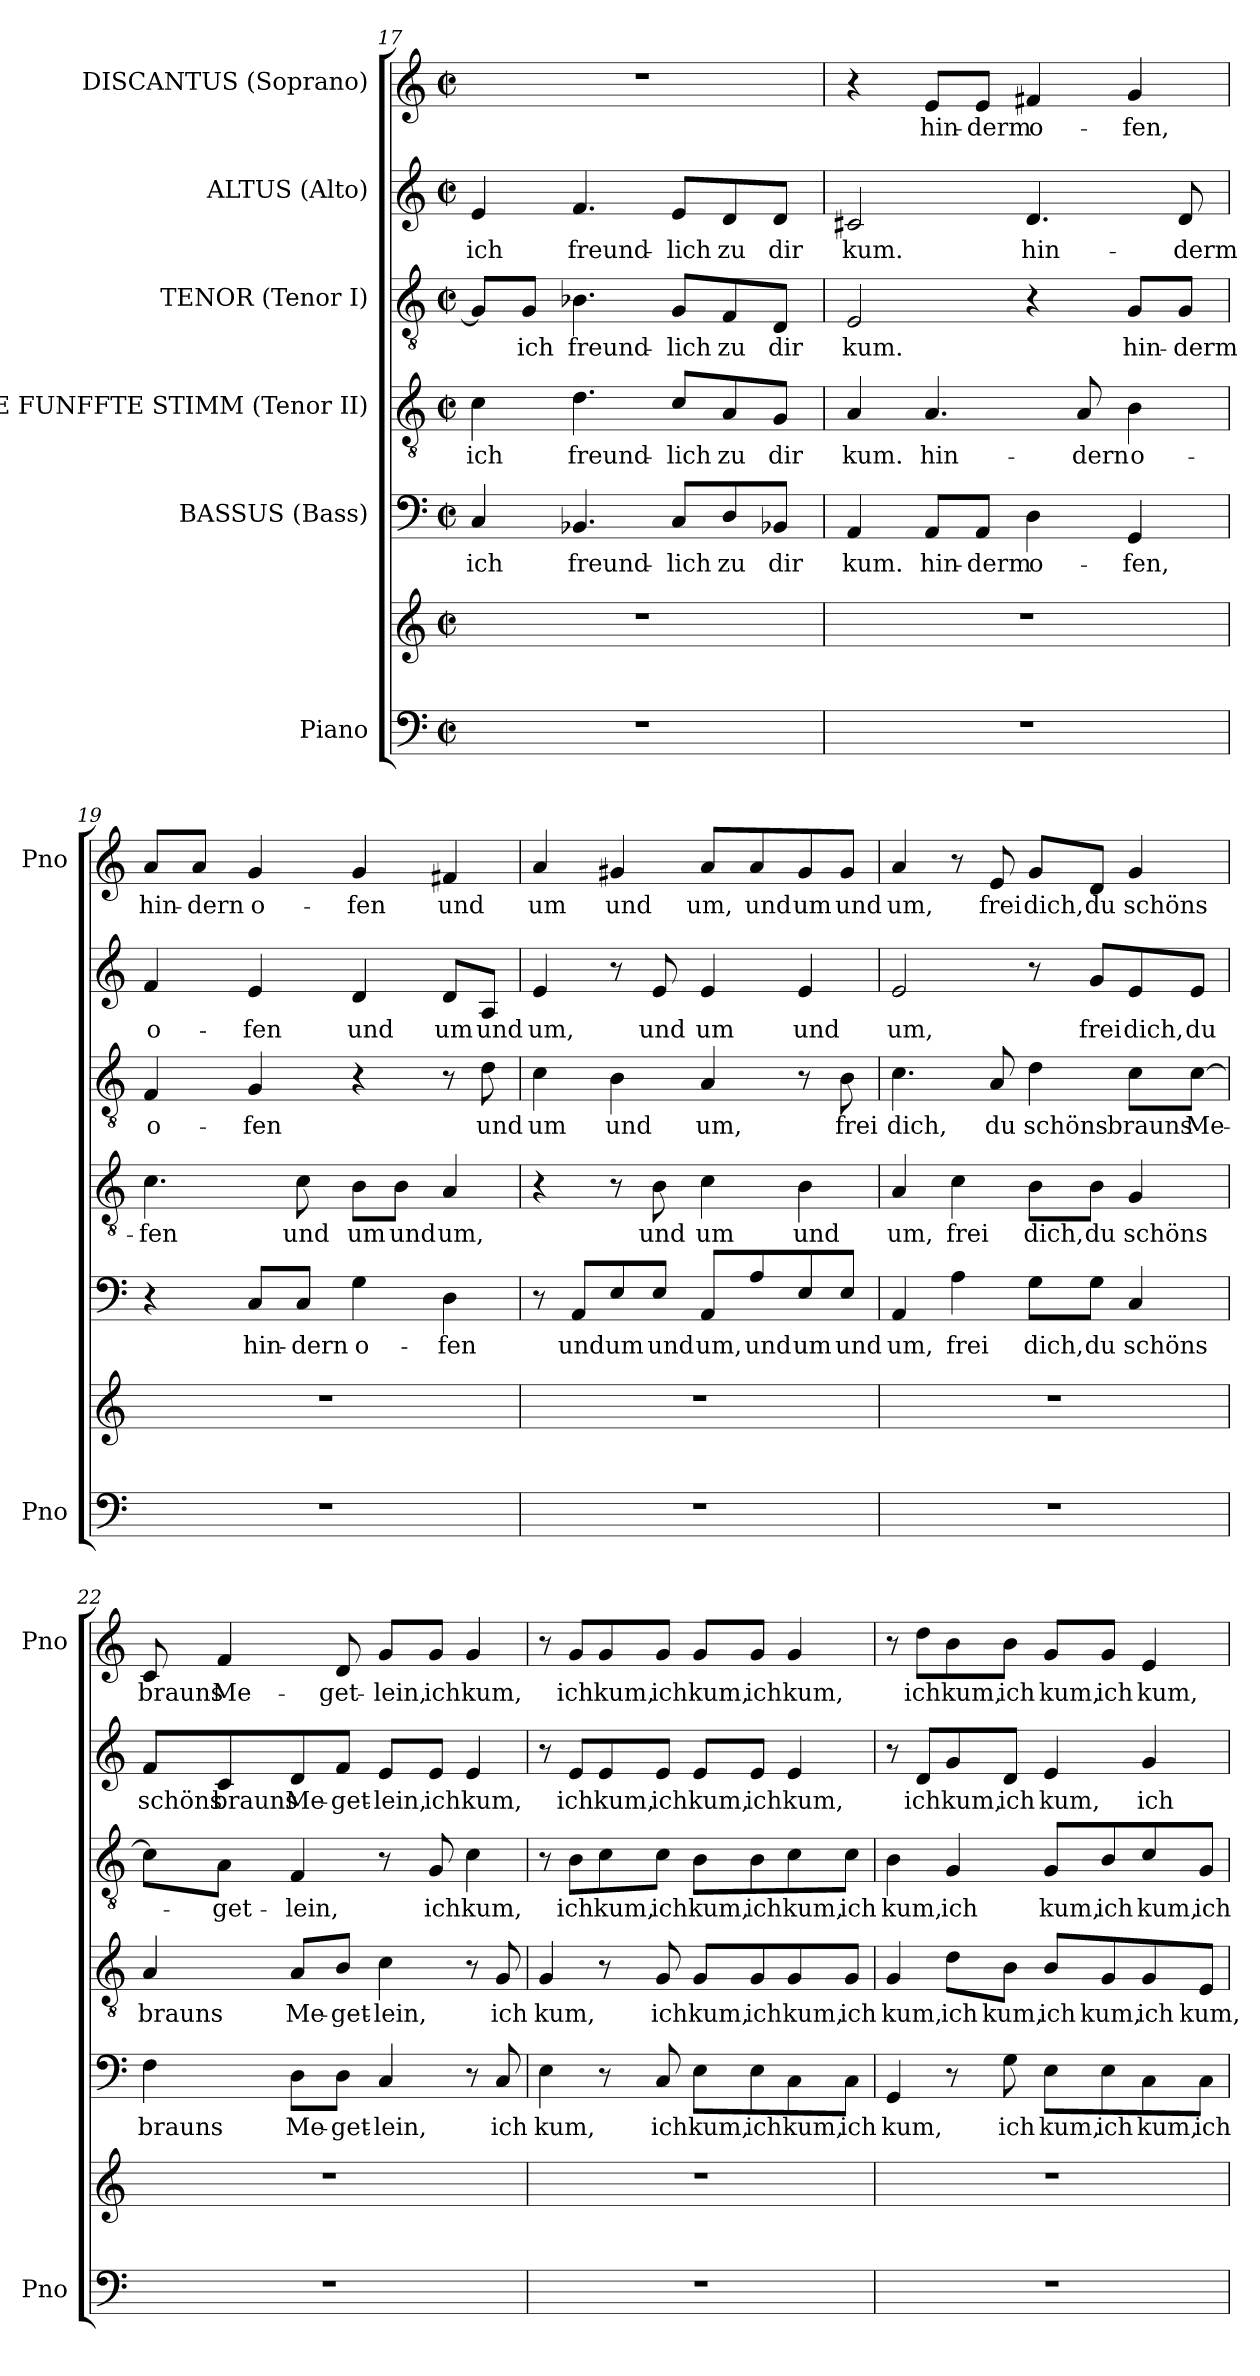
**kern	**kern	**kern	**text	**kern	**text	**kern	**text	**kern	**text	**kern	**text
*part6	*part6	*part5	*part5	*part4	*part4	*part3	*part3	*part2	*part2	*part1	*part1
*staff7	*staff6	*staff5	*staff5	*staff4	*staff4	*staff3	*staff3	*staff2	*staff2	*staff1	*staff1
*I"Piano	*	*I"BASSUS (Bass)	*	*I"DIE FUNFFTE STIMM (Tenor II)	*	*I"TENOR (Tenor I)	*	*I"ALTUS (Alto)	*	*I"DISCANTUS (Soprano)	*
*I'Pno	*	*	*	*	*	*	*	*	*	*I'Pno	*
!!LO:PB:g=z
*clefF4	*clefG2	*clefF4	*	*clefGv2	*	*clefGv2	*	*clefG2	*	*clefG2	*
*k[]	*k[]	*k[]	*	*k[]	*	*k[]	*	*k[]	*	*k[]	*
*C:	*C:	*C:	*	*C:	*	*C:	*	*C:	*	*C:	*
*M2/2	*M2/2	*M2/2	*	*M2/2	*	*M2/2	*	*M2/2	*	*M2/2	*
*met(c|)	*met(c|)	*met(c|)	*	*met(c|)	*	*met(c|)	*	*met(c|)	*	*met(c|)	*
=17	=17	=17	=17	=17	=17	=17	=17	=17	=17	=17	=17
1r	1r	4C/	ich	4c\	ich	8G/L]	.	4e/	ich	1r	.
.	.	.	.	.	.	8G/J	ich	.	.	.	.
.	.	4.BB-X/	freund-	4.d\	freund-	4.B-X\	freund-	4.f/	freund-	.	.
.	.	8C/L	-lich	8c/L	-lich	8G/L	-lich	8e/L	-lich	.	.
.	.	8D/	zu	8A/	zu	8F/	zu	8d/	zu	.	.
.	.	8BB-X/J	dir	8G/J	dir	8D/J	dir	8d/J	dir	.	.
=18	=18	=18	=18	=18	=18	=18	=18	=18	=18	=18	=18
1r	1r	4AA/	kum.	4A/	kum.	2E/	kum.	2c#X/	kum.	4r	.
.	.	8AA/L	hin-	4.A/	hin-	.	.	.	.	8e/L	hin-
.	.	8AA/J	-derm	.	.	.	.	.	.	8e/J	-derm
.	.	4D\	o-	.	.	4r	.	4.d/	hin-	4f#X/	o-
.	.	.	.	8A/	-dern	.	.	.	.	.	.
.	.	4GG/	-fen,	4B\	o-	8G/L	hin-	.	.	4g/	-fen,
.	.	.	.	.	.	8G/J	-derm	8d/	-derm	.	.
=19	=19	=19	=19	=19	=19	=19	=19	=19	=19	=19	=19
1r	1r	4r	.	4.c\	-fen	4F/	o-	4f/	o-	8a/L	hin-
.	.	.	.	.	.	.	.	.	.	8a/J	-dern
.	.	8C/L	hin-	.	.	4G/	-fen	4e/	-fen	4g/	o-
.	.	8C/J	-dern	8c\	und	.	.	.	.	.	.
.	.	4G\	o-	8B\L	um	4r	.	4d/	und	4g/	-fen
.	.	.	.	8B\J	und	.	.	.	.	.	.
.	.	4D\	-fen	4A/	um,	8r	.	8d/L	um	4f#X/	und
.	.	.	.	.	.	8d\	und	8A/J	und	.	.
!!LO:LB:g=z
=20	=20	=20	=20	=20	=20	=20	=20	=20	=20	=20	=20
1r	1r	8r	.	4r	.	4c\	um	4e/	um,	4a/	um
.	.	8AA/L	und	.	.	.	.	.	.	.	.
.	.	8E/	um	8r	.	4B\	und	8r	.	4g#X/	und
.	.	8E/J	und	8B\	und	.	.	8e/	und	.	.
.	.	8AA/L	um,	4c\	um	4A/	um,	4e/	um	8a/L	um,
.	.	8A/	und	.	.	.	.	.	.	8a/	und
.	.	8E/	um	4B\	und	8r	.	4e/	und	8g#/	um
.	.	8E/J	und	.	.	8B\	frei	.	.	8g#/J	und
=21	=21	=21	=21	=21	=21	=21	=21	=21	=21	=21	=21
1r	1r	4AA/	um,	4A/	um,	4.c\	dich,	2e/	um,	4a/	um,
.	.	4A\	frei	4c\	frei	.	.	.	.	8r	.
.	.	.	.	.	.	8A/	du	.	.	8e/	frei
.	.	8G\L	dich,	8B\L	dich,	4d\	schöns	8r	.	8g/L	dich,
.	.	8G\J	du	8B\J	du	.	.	8g/L	frei	8d/J	du
.	.	4C/	schöns	4G/	schöns	8c\L	brauns	8e/	dich,	4g/	schöns
.	.	.	.	.	.	[8c\J	Me-	8e/J	du	.	.
=22	=22	=22	=22	=22	=22	=22	=22	=22	=22	=22	=22
1r	1r	4F\	brauns	4A/	brauns	8c\L]	.	8f/L	schöns	8c/	brauns
.	.	.	.	.	.	8A\J	-get-	8c/	brauns	4f/	Me-
.	.	8D\L	Me-	8A/L	Me-	4F/	-lein,	8d/	Me-	.	.
.	.	8D\J	-get-	8B/J	-get-	.	.	8f/J	-get-	8d/	-get-
.	.	4C/	-lein,	4c\	-lein,	8r	.	8e/L	-lein,	8g/L	-lein,
.	.	.	.	.	.	8G/	ich	8e/J	ich	8g/J	ich
.	.	8r	.	8r	.	4c\	kum,	4e/	kum,	4g/	kum,
.	.	8C/	ich	8G/	ich	.	.	.	.	.	.
!!LO:PB:g=z
=23	=23	=23	=23	=23	=23	=23	=23	=23	=23	=23	=23
1r	1r	4E\	kum,	4G/	kum,	8r	.	8r	.	8r	.
.	.	.	.	.	.	8B\L	ich	8e/L	ich	8g/L	ich
.	.	8r	.	8r	.	8c\	kum,	8e/	kum,	8g/	kum,
.	.	8C/	ich	8G/	ich	8c\J	ich	8e/J	ich	8g/J	ich
.	.	8E\L	kum,	8G/L	kum,	8B\L	kum,	8e/L	kum,	8g/L	kum,
.	.	8E\	ich	8G/	ich	8B\	ich	8e/J	ich	8g/J	ich
.	.	8C\	kum,	8G/	kum,	8c\	kum,	4e/	kum,	4g/	kum,
.	.	8C\J	ich	8G/J	ich	8c\J	ich	.	.	.	.
=24	=24	=24	=24	=24	=24	=24	=24	=24	=24	=24	=24
1r	1r	4GG/	kum,	4G/	kum,	4B\	kum,	8r	.	8r	.
.	.	.	.	.	.	.	.	8d/L	ich	8dd\L	ich
.	.	8r	.	8d\L	ich	4G/	ich	8g/	kum,	8b\	kum,
.	.	8G\	ich	8B\J	kum,	.	.	8d/J	ich	8b\J	ich
.	.	8E\L	kum,	8B/L	ich	8G/L	kum,	4e/	kum,	8g/L	kum,
.	.	8E\	ich	8G/	kum,	8B/	ich	.	.	8g/J	ich
.	.	8C\	kum,	8G/	ich	8c/	kum,	4g/	ich	4e/	kum,
.	.	8C\J	ich	8E/J	kum,	8G/J	ich	.	.	.	.
=	=	=	=	=	=	=	=	=	=	=	=
*-	*-	*-	*-	*-	*-	*-	*-	*-	*-	*-	*-
